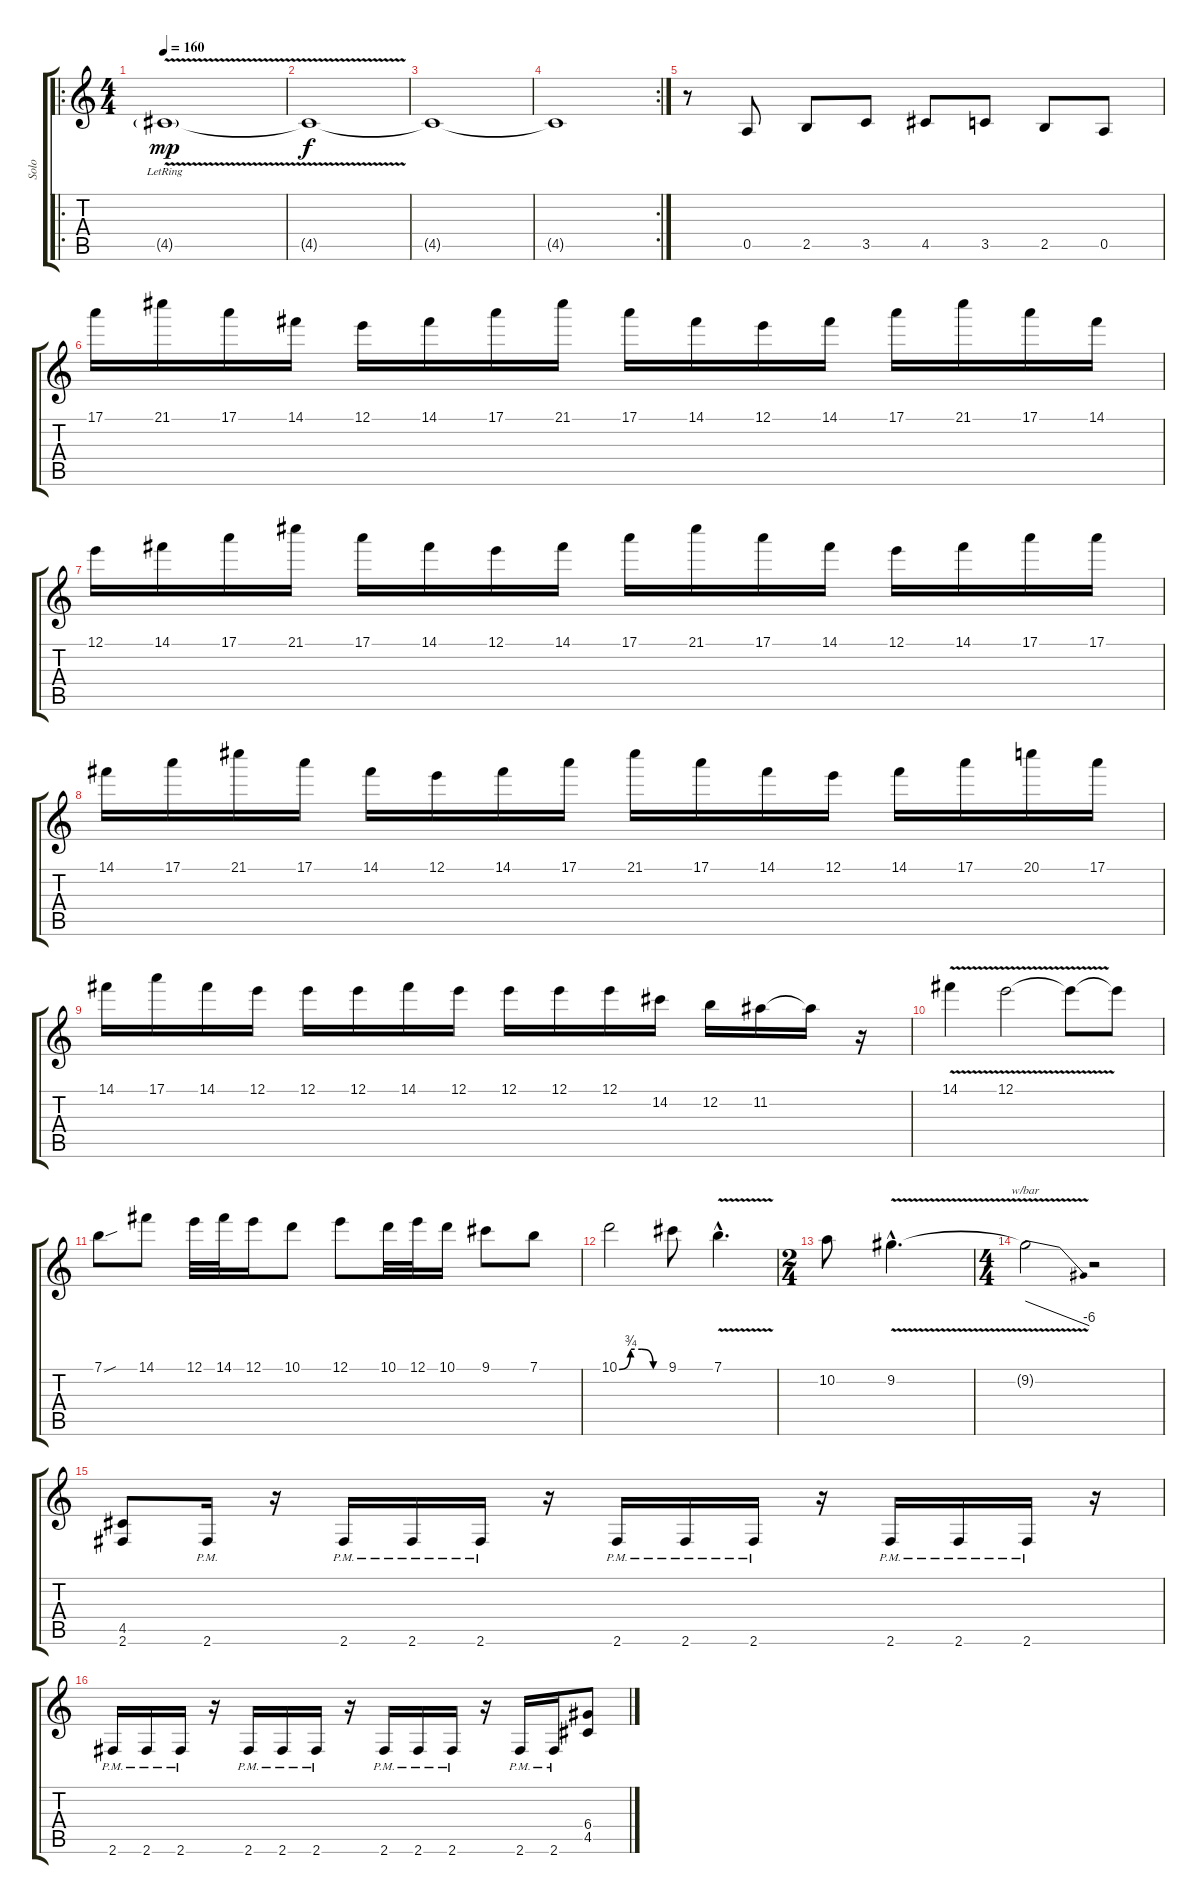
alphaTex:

\track ("Solo" "Solo") {instrument overdrivenguitar}
\staff {score tabs}
\tuning (E4 B3 G3 D3 A2 E2) {hide}
\ro
\ts (4 4)
\tempo 160
\clef g2
\ks c
4.5{v g lr}.1{dy mp} |
4.5{t}.1{dy f} |
4.5{t}.1 |
\rc 2
4.5{t}.1 |
r.8 0.5.8 2.5.8 3.5.8 4.5.8 3.5.8 2.5.8 0.5.8 |
17.1.16 21.1.16 17.1.16 14.1.16 12.1.16 14.1.16 17.1.16 21.1.16 17.1.16 14.1.16 12.1.16 14.1.16 17.1.16 21.1.16 17.1.16 14.1.16 |
12.1.16 14.1.16 17.1.16 21.1.16 17.1.16 14.1.16 12.1.16 14.1.16 17.1.16 21.1.16 17.1.16 14.1.16 12.1.16 14.1.16 17.1.16 17.1.16 |
14.1.16 17.1.16 21.1.16 17.1.16 14.1.16 12.1.16 14.1.16 17.1.16 21.1.16 17.1.16 14.1.16 12.1.16 14.1.16 17.1.16 20.1.16 17.1.16 |
14.1.16 17.1.16 14.1.16 12.1.16 12.1.16 12.1.16 14.1.16 12.1.16 12.1.16 12.1.16 12.1.16 14.2.16 12.2.16 11.2.16 11.2{t}.16 r.16 |
14.1{v}.4 12.1{v}.2 12.1{t}.8 12.1{t}.8 |
7.1{sou}.8 14.1.8 12.1.32 14.1.32 12.1.16 10.1.8 12.1.8 10.1.32 12.1.32 10.1.16 9.1.8 7.1.8 |
10.1{be (custom 0 0 15 3 30 3 45 0 60 0)}.2 9.1.8 7.1{v hac}.4{d} |
\ts (2 4)
10.2.8 9.2{v hac}.4{d} |
\ts (4 4)
9.2{t}.2{tbe (dive default 0 0 60 -24)} r.2 |
(4.5 2.6).8 2.6{pm}.16 r.16 2.6{pm}.16 2.6{pm}.16 2.6{pm}.16 r.16 2.6{pm}.16 2.6{pm}.16 2.6{pm}.16 r.16 2.6{pm}.16 2.6{pm}.16 2.6{pm}.16 r.16 |
2.6{pm}.16 2.6{pm}.16 2.6{pm}.16 r.16 2.6{pm}.16 2.6{pm}.16 2.6{pm}.16 r.16 2.6{pm}.16 2.6{pm}.16 2.6{pm}.16 r.16 2.6{pm}.16 2.6{pm}.16 (6.4 4.5).8
